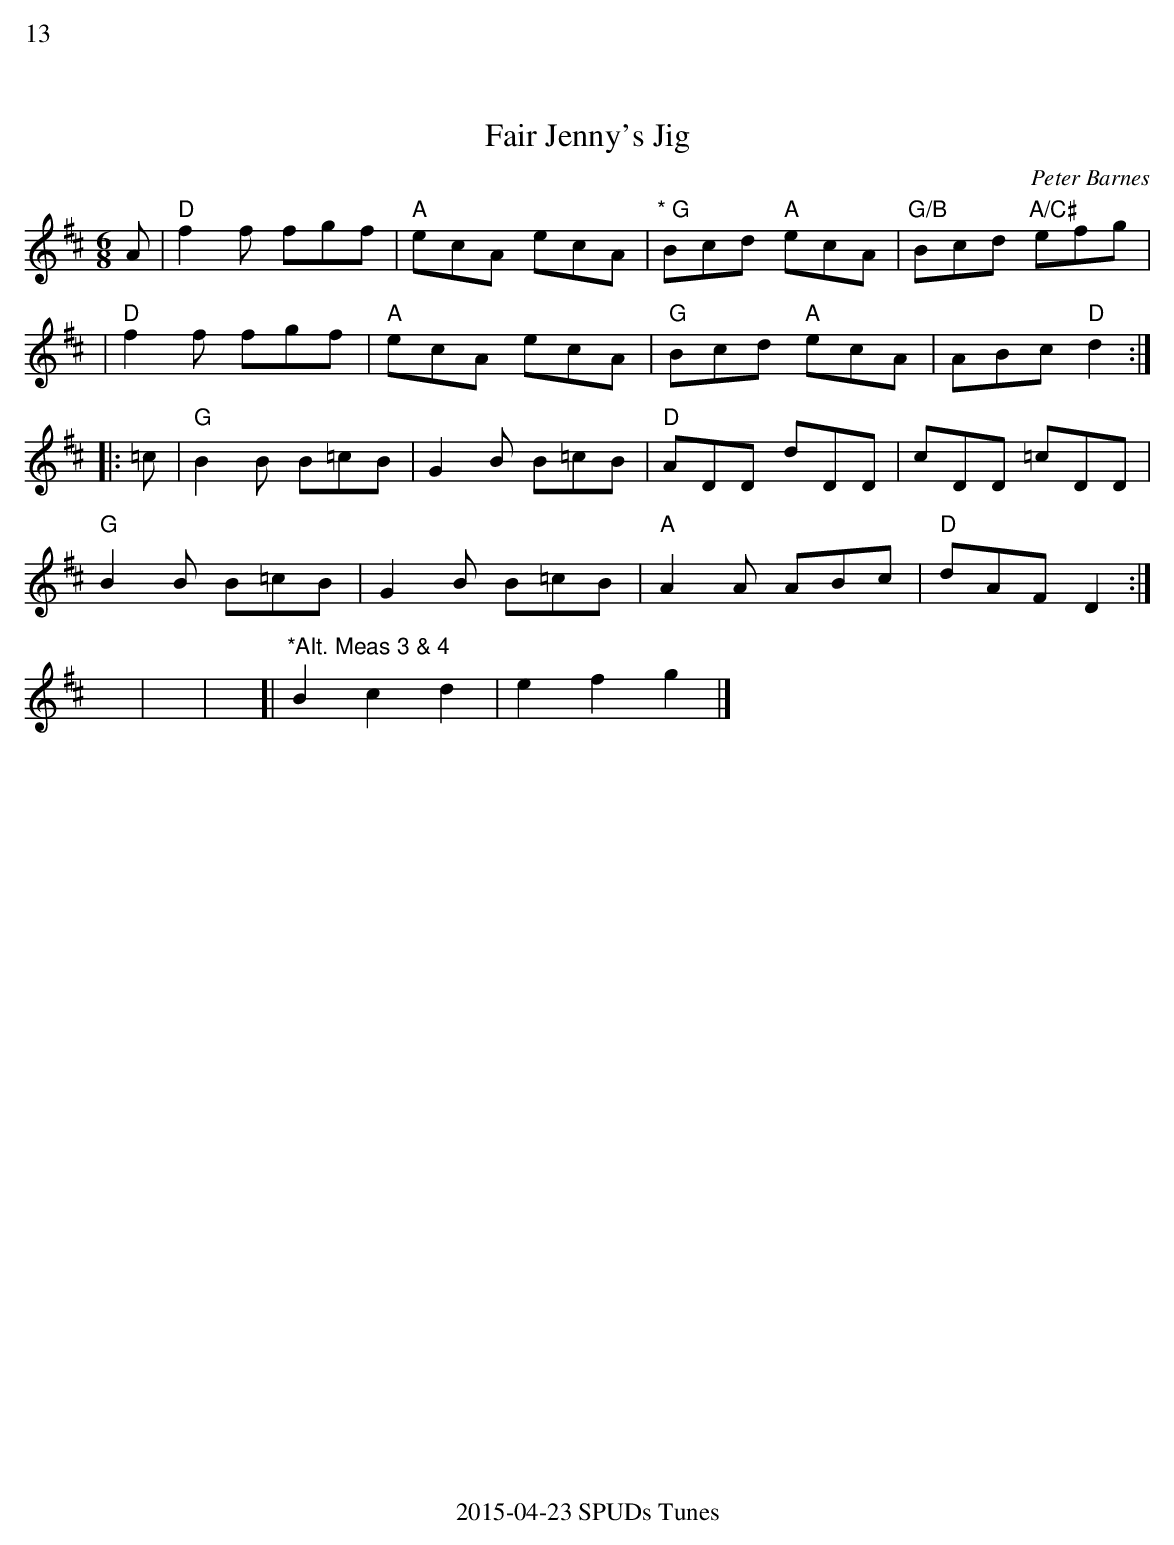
X:1
%%text 13
T: Fair Jenny's Jig
C: Peter Barnes
M: 6/8
L: 1/8
K: D
A | "D"f2f fgf | "A"ecA ecA | "* G"Bcd "A"ecA | "G/B"Bcd "A/C#"efg|
| "D"f2f fgf | "A"ecA ecA | "G"Bcd "A"ecA | ABc "D"d2 :|
|: =c | "G"B2B B=cB | G2B B=cB | "D"ADD dDD | cDD =cDD |
"G"B2B B=cB | G2B B=cB | "A"A2A ABc | "D"dAF D2 :|
x|x|x[|"*Alt. Meas 3 & 4"B2c2d2|e2f2g2|]
